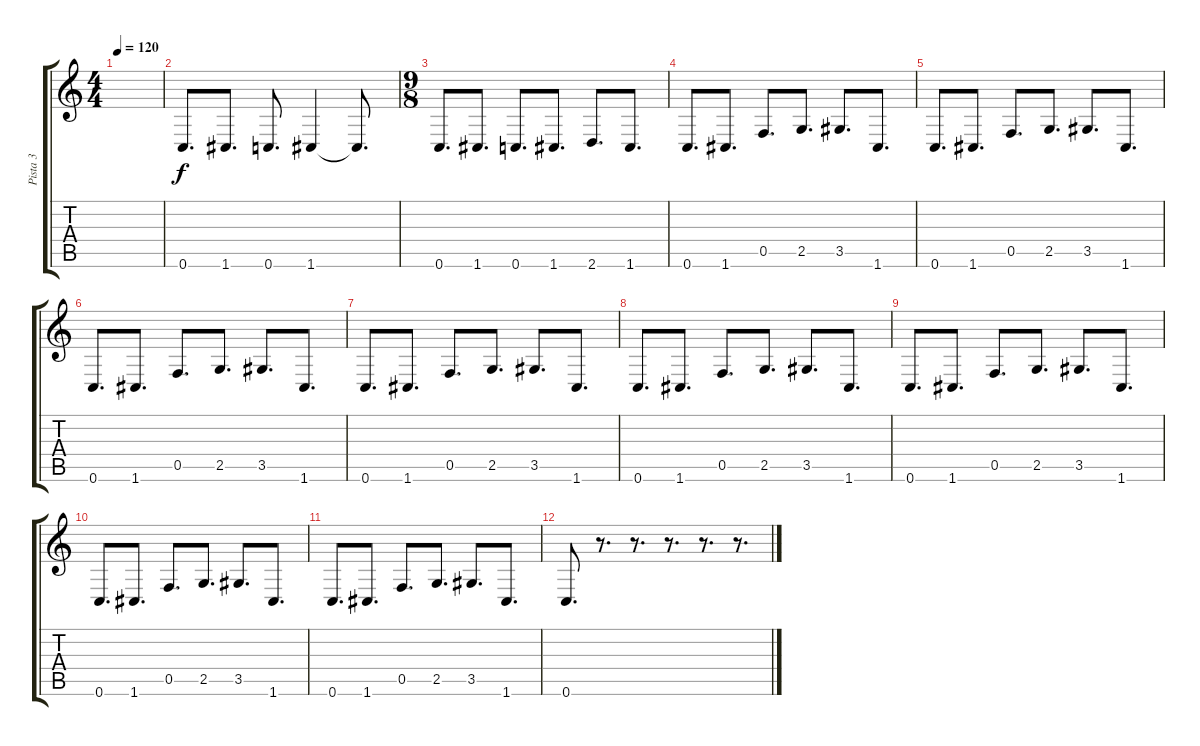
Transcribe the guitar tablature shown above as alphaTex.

\track ("Pista 3" "Pista 3") {instrument electricbassfinger}
\staff {score tabs}
\tuning (C4 G3 Eb3 Bb2 F2 C2) {hide}
\ts (4 4)
\tempo 120
\clef g2
\ks c
|
0.6.8{d} 1.6.8{d} 0.6.8{d} 1.6.4 1.6{t}.8{d} |
\ts (9 8)
0.6.8{d} 1.6.8{d} 0.6.8{d} 1.6.8{d} 2.6.8{d} 1.6.8{d} |
0.6.8{d} 1.6.8{d} 0.5.8{d} 2.5.8{d} 3.5.8{d} 1.6.8{d} |
0.6.8{d} 1.6.8{d} 0.5.8{d} 2.5.8{d} 3.5.8{d} 1.6.8{d} |
0.6.8{d} 1.6.8{d} 0.5.8{d} 2.5.8{d} 3.5.8{d} 1.6.8{d} |
0.6.8{d} 1.6.8{d} 0.5.8{d} 2.5.8{d} 3.5.8{d} 1.6.8{d} |
0.6.8{d} 1.6.8{d} 0.5.8{d} 2.5.8{d} 3.5.8{d} 1.6.8{d} |
0.6.8{d} 1.6.8{d} 0.5.8{d} 2.5.8{d} 3.5.8{d} 1.6.8{d} |
0.6.8{d} 1.6.8{d} 0.5.8{d} 2.5.8{d} 3.5.8{d} 1.6.8{d} |
0.6.8{d} 1.6.8{d} 0.5.8{d} 2.5.8{d} 3.5.8{d} 1.6.8{d} |
0.6.8{d} r.8{d} r.8{d} r.8{d} r.8{d} r.8{d}
